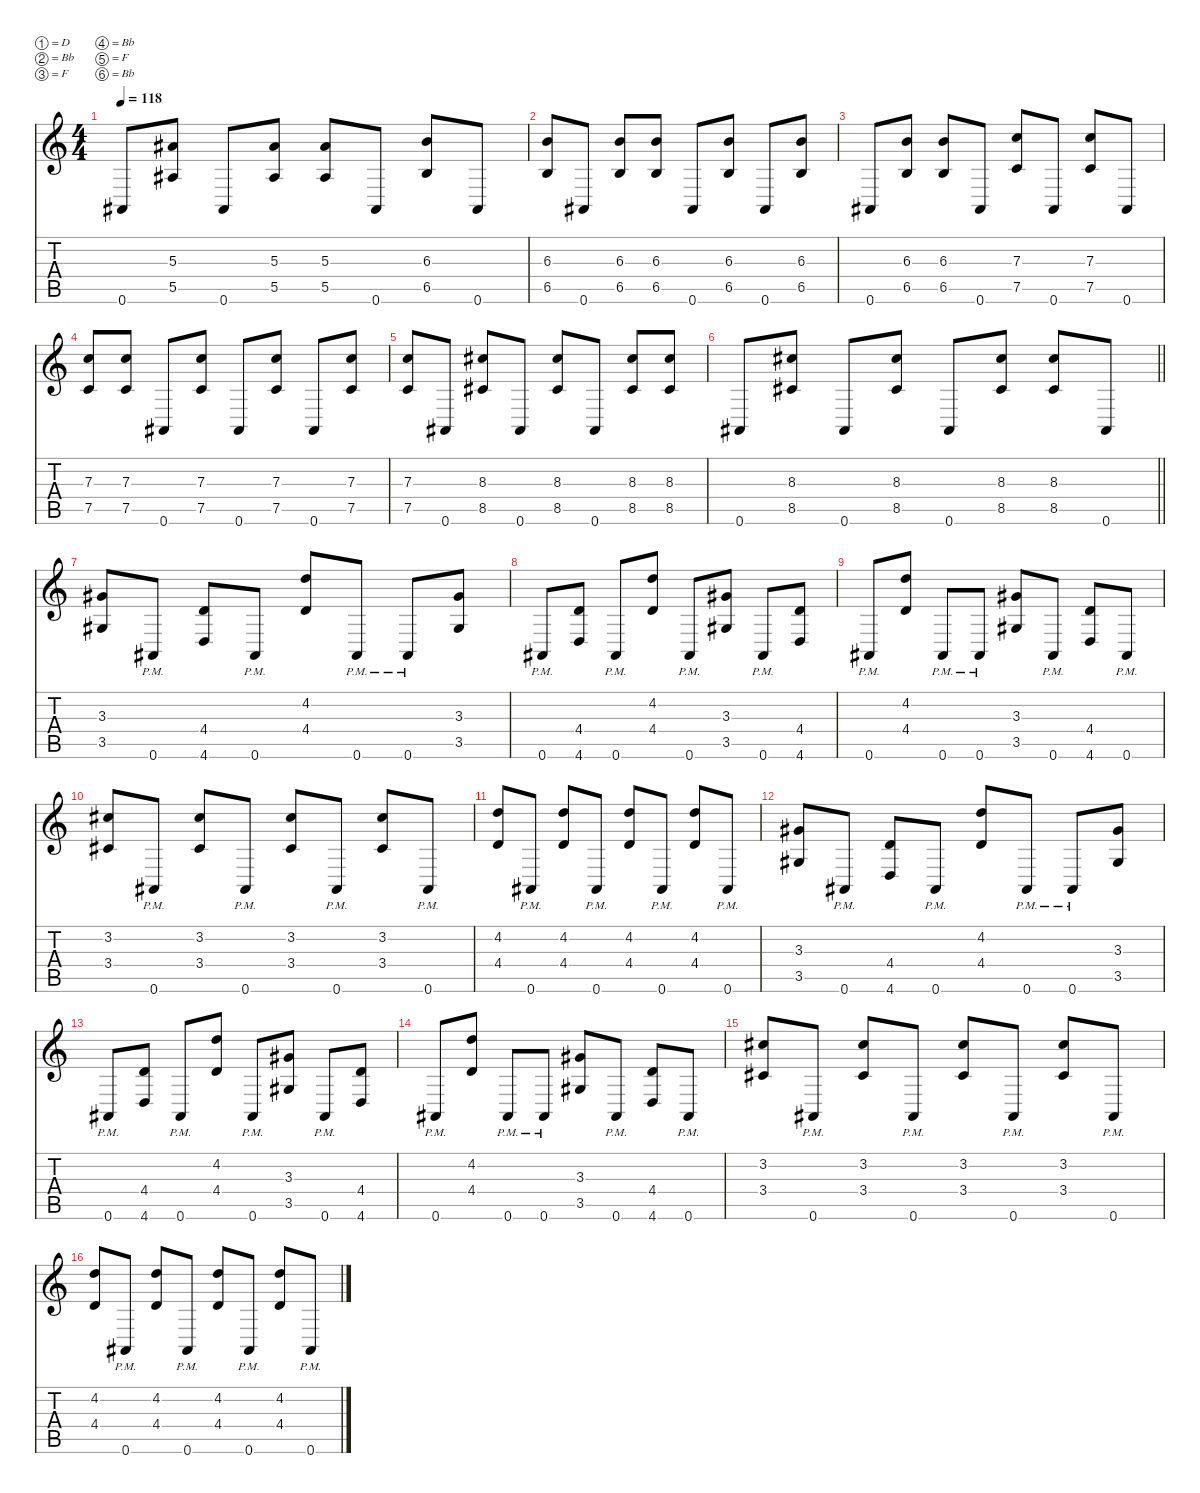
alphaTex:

\defaultSystemsLayout 4
\hideDynamics
\bracketExtendMode nobrackets
\singleTrackTrackNamePolicy hidden
\multiTrackTrackNamePolicy hidden
\firstSystemTrackNameMode fullname
\otherSystemsTrackNameOrientation horizontal
\track ("Guitar Distort." "od.guit.") {defaultSystemsLayout 8 instrument overdrivenguitar}
\staff {score tabs}
\tuning (D4 Bb3 F3 Bb2 F2 Bb1)
\ts (4 4)
\tempo 118
\clef g2
\ks c
0.6{acc #}.8{dy f beam Up} (5.3{acc #} 5.5{acc #}).8{beam Up} 0.6{acc #}.8{beam Up} (5.3{acc #} 5.5{acc #}).8{beam Up} (5.3{acc #} 5.5{acc #}).8{beam Up} 0.6{acc #}.8{beam Up} (6.3 6.5).8{beam Up} 0.6{acc #}.8{beam Up} |
(6.3 6.5).8{beam Up} 0.6{acc #}.8{beam Up} (6.3 6.5).8{beam Up} (6.3 6.5).8{beam Up} 0.6{acc #}.8{beam Up} (6.3 6.5).8{beam Up} 0.6{acc #}.8{beam Up} (6.3 6.5).8{beam Up} |
0.6{acc #}.8{beam Up} (6.3 6.5).8{beam Up} (6.3 6.5).8{beam Up} 0.6{acc #}.8{beam Up} (7.3 7.5).8{beam Up} 0.6{acc #}.8{beam Up} (7.3 7.5).8{beam Up} 0.6{acc #}.8{beam Up} |
(7.3 7.5).8{beam Up} (7.3 7.5).8{beam Up} 0.6{acc #}.8{beam Up} (7.3 7.5).8{beam Up} 0.6{acc #}.8{beam Up} (7.3 7.5).8{beam Up} 0.6{acc #}.8{beam Up} (7.3 7.5).8{beam Up} |
(7.3 7.5).8{beam Up} 0.6{acc #}.8{beam Up} (8.3{acc #} 8.5{acc #}).8{beam Up} 0.6{acc #}.8{beam Up} (8.3{acc #} 8.5{acc #}).8{beam Up} 0.6{acc #}.8{beam Up} (8.3{acc #} 8.5{acc #}).8{beam Up} (8.3{acc #} 8.5{acc #}).8{beam Up} |
\barLineRight lightlight
0.6{acc #}.8{beam Up} (8.3{acc #} 8.5{acc #}).8{beam Up} 0.6{acc #}.8{beam Up} (8.3{acc #} 8.5{acc #}).8{beam Up} 0.6{acc #}.8{beam Up} (8.3{acc #} 8.5{acc #}).8{beam Up} (8.3{acc #} 8.5{acc #}).8{beam Up} 0.6{acc #}.8{beam Up} |
(3.3{acc #} 3.5{acc #}).8{beam Up} 0.6{pm acc #}.8{beam Up} (4.4 4.6).8{beam Up} 0.6{pm acc #}.8{beam Up} (4.2 4.4).8{beam Up} 0.6{pm acc #}.8{beam Up} 0.6{pm acc #}.8{beam Up} (3.3{acc #} 3.5{acc #}).8{beam Up} |
0.6{pm acc #}.8{beam Up} (4.4 4.6).8{beam Up} 0.6{pm acc #}.8{beam Up} (4.2 4.4).8{beam Up} 0.6{pm acc #}.8{beam Up} (3.3{acc #} 3.5{acc #}).8{beam Up} 0.6{pm acc #}.8{beam Up} (4.4 4.6).8{beam Up} |
0.6{pm acc #}.8{beam Up} (4.2 4.4).8{beam Up} 0.6{pm acc #}.8{beam Up} 0.6{pm acc #}.8{beam Up} (3.3{acc #} 3.5{acc #}).8{beam Up} 0.6{pm acc #}.8{beam Up} (4.4 4.6).8{beam Up} 0.6{pm acc #}.8{beam Up} |
(3.2{acc #} 3.4{acc #}).8{beam Up} 0.6{pm acc #}.8{beam Up} (3.2{acc #} 3.4{acc #}).8{beam Up} 0.6{pm acc #}.8{beam Up} (3.2{acc #} 3.4{acc #}).8{beam Up} 0.6{pm acc #}.8{beam Up} (3.2{acc #} 3.4{acc #}).8{beam Up} 0.6{pm acc #}.8{beam Up} |
(4.2 4.4).8{beam Up} 0.6{pm acc #}.8{beam Up} (4.2 4.4).8{beam Up} 0.6{pm acc #}.8{beam Up} (4.2 4.4).8{beam Up} 0.6{pm acc #}.8{beam Up} (4.2 4.4).8{beam Up} 0.6{pm acc #}.8{beam Up} |
(3.3{acc #} 3.5{acc #}).8{beam Up} 0.6{pm acc #}.8{beam Up} (4.4 4.6).8{beam Up} 0.6{pm acc #}.8{beam Up} (4.2 4.4).8{beam Up} 0.6{pm acc #}.8{beam Up} 0.6{pm acc #}.8{beam Up} (3.3{acc #} 3.5{acc #}).8{beam Up} |
0.6{pm acc #}.8{beam Up} (4.4 4.6).8{beam Up} 0.6{pm acc #}.8{beam Up} (4.2 4.4).8{beam Up} 0.6{pm acc #}.8{beam Up} (3.3{acc #} 3.5{acc #}).8{beam Up} 0.6{pm acc #}.8{beam Up} (4.4 4.6).8{beam Up} |
0.6{pm acc #}.8{beam Up} (4.2 4.4).8{beam Up} 0.6{pm acc #}.8{beam Up} 0.6{pm acc #}.8{beam Up} (3.3{acc #} 3.5{acc #}).8{beam Up} 0.6{pm acc #}.8{beam Up} (4.4 4.6).8{beam Up} 0.6{pm acc #}.8{beam Up} |
(3.2{acc #} 3.4{acc #}).8{beam Up} 0.6{pm acc #}.8{beam Up} (3.2{acc #} 3.4{acc #}).8{beam Up} 0.6{pm acc #}.8{beam Up} (3.2{acc #} 3.4{acc #}).8{beam Up} 0.6{pm acc #}.8{beam Up} (3.2{acc #} 3.4{acc #}).8{beam Up} 0.6{pm acc #}.8{beam Up} |
(4.2 4.4).8{beam Up} 0.6{pm acc #}.8{beam Up} (4.2 4.4).8{beam Up} 0.6{pm acc #}.8{beam Up} (4.2 4.4).8{beam Up} 0.6{pm acc #}.8{beam Up} (4.2 4.4).8{beam Up} 0.6{pm acc #}.8{beam Up}
